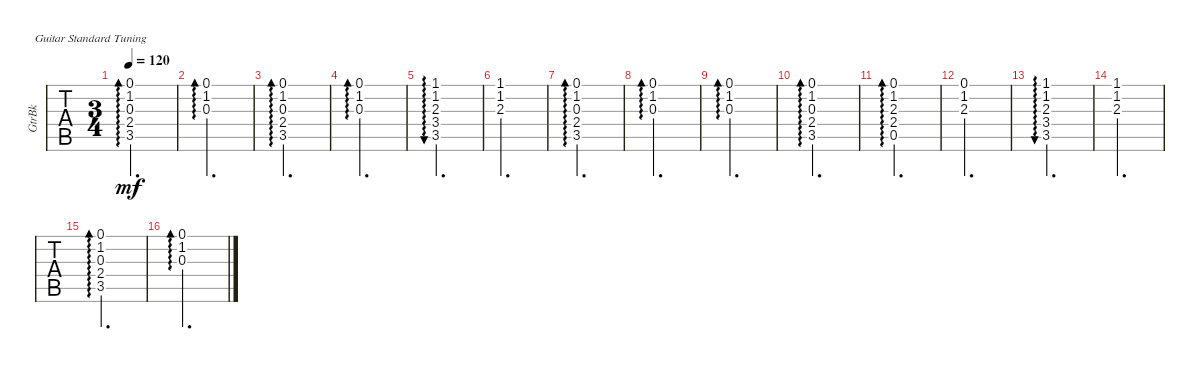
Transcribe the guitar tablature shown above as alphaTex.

\defaultSystemsLayout 4
\bracketExtendMode groupsimilarinstruments
\otherSystemsTrackNameOrientation horizontal
\track ("GtrBk" "GtrBk") {instrument acousticguitarsteel}
\staff {tabs}
\tuning (E4 B3 G3 D3 A2 E2)
\ts (3 4)
\tempo 120
\clef g2
\scale
0.513944
\ks c
(0.1 1.2 0.3 2.4 3.5).2{d ad 0 dy mf instrument acousticguitarsteel} |
\scale
0.243028 (0.1 1.2 0.3).2{d ad 0} |
\scale
0.243028 (0.1 1.2 0.3 2.4 3.5).2{d ad 0} |
\scale
0.333333 (0.1 1.2 0.3).2{d ad 0} |
(1.1 1.2 2.3 3.4 3.5).2{d au 0} |
\scale
0.333333 (1.1 1.2 2.3).2{d} |
\scale
0.333333 (0.1 1.2 0.3 2.4 3.5).2{d ad 0} |
(0.1 1.2 0.3).2{d ad 0} |
\scale
0.333333 (0.1 1.2 0.3).2{d ad 0} |
\scale
0.333333 (0.1 1.2 0.3 2.4 3.5).2{d ad 0} |
\scale
0.333333 (0.1 1.2 2.3 0.5 2.4).2{d ad 0} |
(0.1 1.2 2.3).2{d} |
(1.1 1.2 2.3 3.4 3.5).2{d au 0} |
(1.1 1.2 2.3).2{d} |
(0.1 1.2 0.3 2.4 3.5).2{d ad 0} |
(0.1 1.2 0.3).2{d ad 0}
